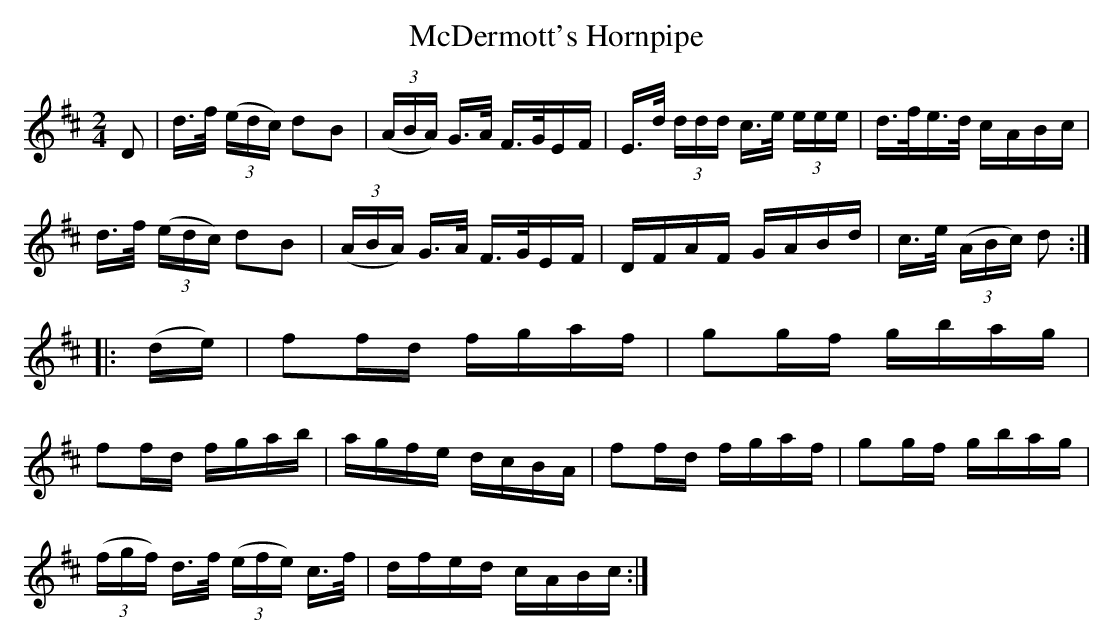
X:1
T: McDermott's Hornpipe
M: 2/4
L: 1/16
K: D
D2|d>f (3(edc) d2B2|(3(ABA) G>A F>GEF|E>d (3ddd c>e (3eee|d>fe>d cABc|
d>f (3(edc) d2B2|(3(ABA) G>A F>GEF|DFAF GABd|c>e (3(ABc) d2:|
|:(de)|f2fd fgaf|g2gf gbag|
f2fd fgab|agfe dcBA|f2fd fgaf|g2gf gbag|
(3(fgf) d>f (3(efe) c>f|dfed cABc:|
